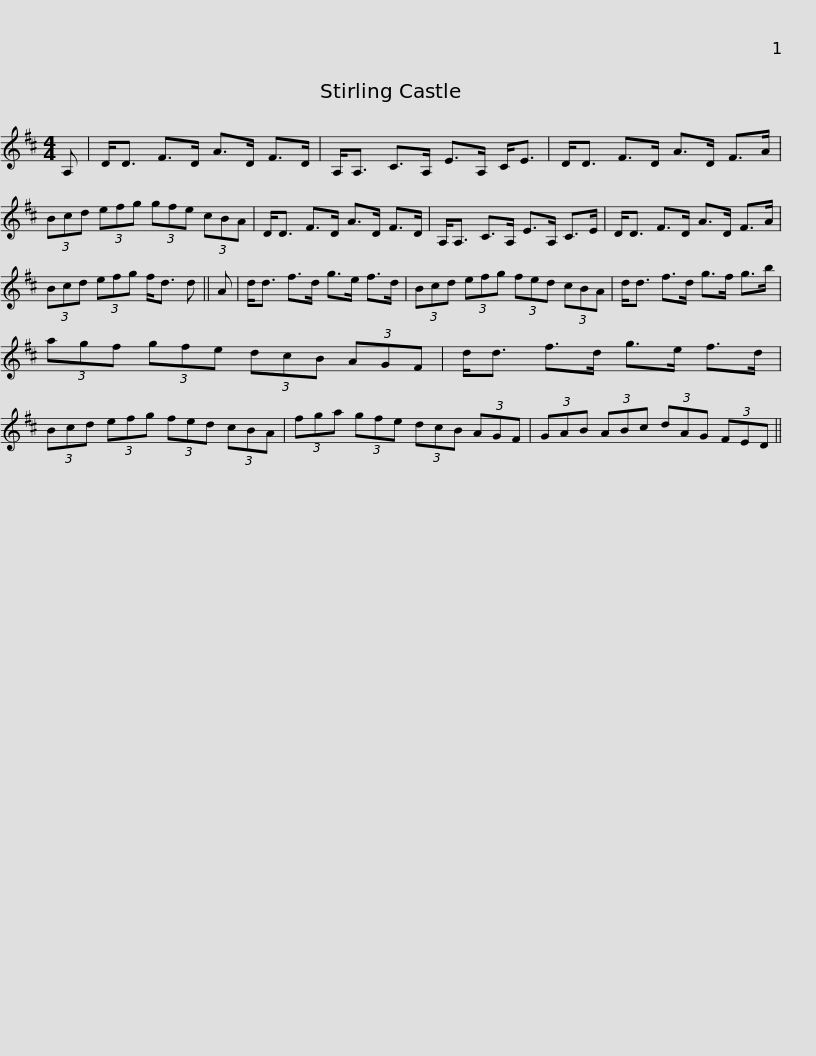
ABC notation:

X:1
L:1/8
M:4/4
I:linebreak $
K:D
V:1 treble
V:1
 A, | D<D F>D A>D F>D | A,<A, C>A, E>A, C<E | D<D F>D A>D F>A | (3Bcd (3efg (3gfe (3cBA |$ %5
 D<D F>D A>D F>D | A,<A, C>A, E>A, C>E | D<D F>D A>D F>A | (3Bcd (3efg f<d d || A |$ %10
 d<d f>d g>e f>d | (3Bcd (3efg (3fed (3cBA | d<d f>d g>f g>b | (3agf (3gfe (3dcB (3AGF |$ d<d f>d g>e f>d | %15
 (3Bcd (3efg (3fed (3cBA | (3fga (3gfe (3dcB (3AGF | (3GAB (3ABc (3dAG (3FED || %18
